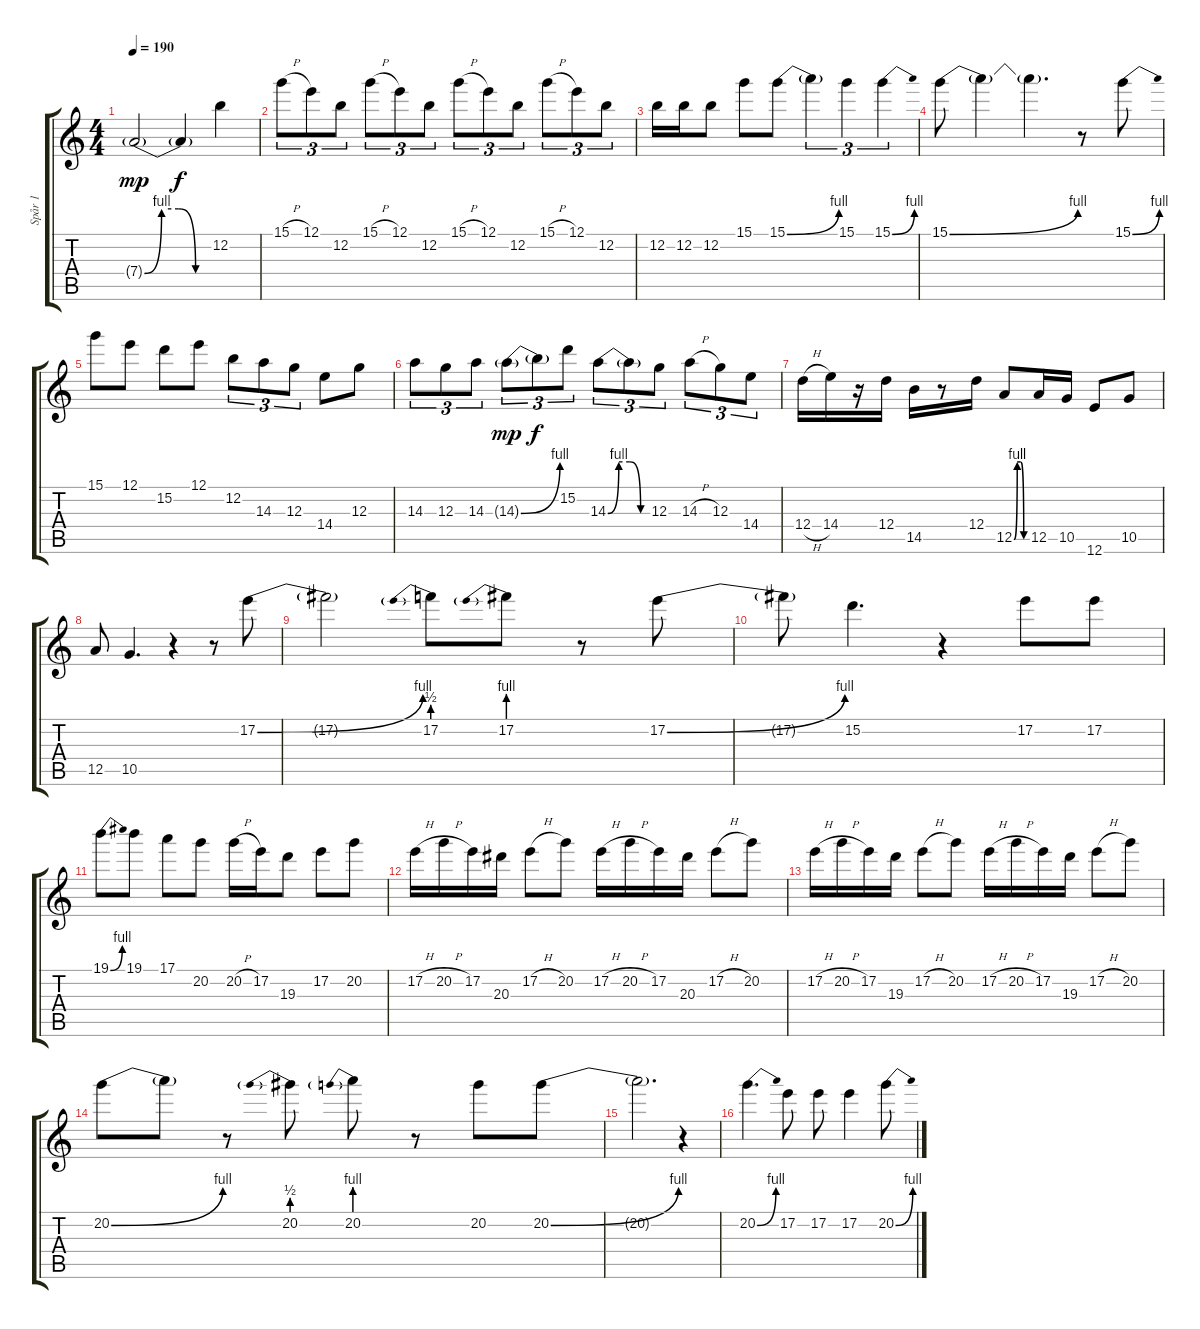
\track ("Spår 1" "Spår 1") {instrument distortionguitar}
\staff {score tabs}
\tuning (E4 B3 G3 D3 A2 E2) {hide}
\ts (4 4)
\tempo 190
\clef g2
\ks c
7.4{be (custom 0 0 15 4 30 4 45 0 60 0) g}.2{dy mp} 7.4{t}.4{dy f} 12.2.4 |
15.1{h}.8{tu (3 2)} 12.1.8{tu (3 2)} 12.2.8{tu (3 2)} 15.1{h}.8{tu (3 2)} 12.1.8{tu (3 2)} 12.2.8{tu (3 2)} 15.1{h}.8{tu (3 2)} 12.1.8{tu (3 2)} 12.2.8{tu (3 2)} 15.1{h}.8{tu (3 2)} 12.1.8{tu (3 2)} 12.2.8{tu (3 2)} |
12.2.16 12.2.16 12.2.8 15.1.8 15.1{be (bend 0 0 60 4)}.8 15.1{t}.4{tu (3 2)} 15.1.4{tu (3 2)} 15.1{be (bend 0 0 60 4)}.4{tu (3 2)} |
15.1{be (bend 0 0 60 4)}.8 15.1{t}.4 15.1{t}.4{d} r.8 15.1{be (bend 0 0 60 4)}.8 |
15.1.8 12.1.8 15.2.8 12.1.8 12.2.8{tu (3 2)} 14.3.8{tu (3 2)} 12.3.8{tu (3 2)} 14.4.8 12.3.8 |
14.3.8{tu (3 2)} 12.3.8{tu (3 2)} 14.3.8{tu (3 2)} 14.3{be (bend 0 0 60 4) g}.8{tu (3 2) dy mp} 14.3{t}.8{tu (3 2) dy f} 15.2.8{tu (3 2)} 14.3{be (custom 0 0 15 4 30 4 45 0 60 0)}.8{tu (3 2)} 14.3{t}.8{tu (3 2)} 12.3.8{tu (3 2)} 14.3{h}.8{tu (3 2)} 12.3.8{tu (3 2)} 14.4.8{tu (3 2)} |
12.4{h}.16 14.4.16 r.16 12.4.16 14.5.16 r.8 12.4.16 12.5{be (custom 0 0 15 4 30 4 45 0 60 0)}.8 12.5.16 10.5.16 12.6.8 10.5.8 |
12.5.8 10.5.4{d} r.4 r.8 17.2{be (bend 0 0 60 4)}.8 |
17.2{t}.2 17.2{be (prebend 0 2 60 2)}.8 17.2{be (prebend 0 4 60 4)}.8 r.8 17.2{be (bend 0 0 60 4)}.8 |
17.2{t}.8 15.2.4{d} r.4 17.2.8 17.2.8 |
19.1{be (bend 0 0 60 4)}.8 19.1.8 17.1.8 20.2.8 20.2{h}.16 17.2.16 19.3.8 17.2.8 20.2.8 |
17.2{h}.16 20.2{h}.16 17.2.16 20.3.16 17.2{h}.8 20.2.8 17.2{h}.16 20.2{h}.16 17.2.16 20.3.16 17.2{h}.8 20.2.8 |
17.2{h}.16 20.2{h}.16 17.2.16 19.3.16 17.2{h}.8 20.2.8 17.2{h}.16 20.2{h}.16 17.2.16 19.3.16 17.2{h}.8 20.2.8 |
20.2{be (bend 0 0 60 4)}.8 20.2{t}.8 r.8 20.2{be (prebend 0 2 60 2)}.8 20.2{be (prebend 0 4 60 4)}.8 r.8 20.2.8 20.2{be (bend 0 0 60 4)}.8 |
20.2{t}.2{d} r.4 |
20.2{be (bend 0 0 60 4)}.4{d} 17.2.8 17.2.8 17.2.4 20.2{be (bend 0 0 60 4)}.8
